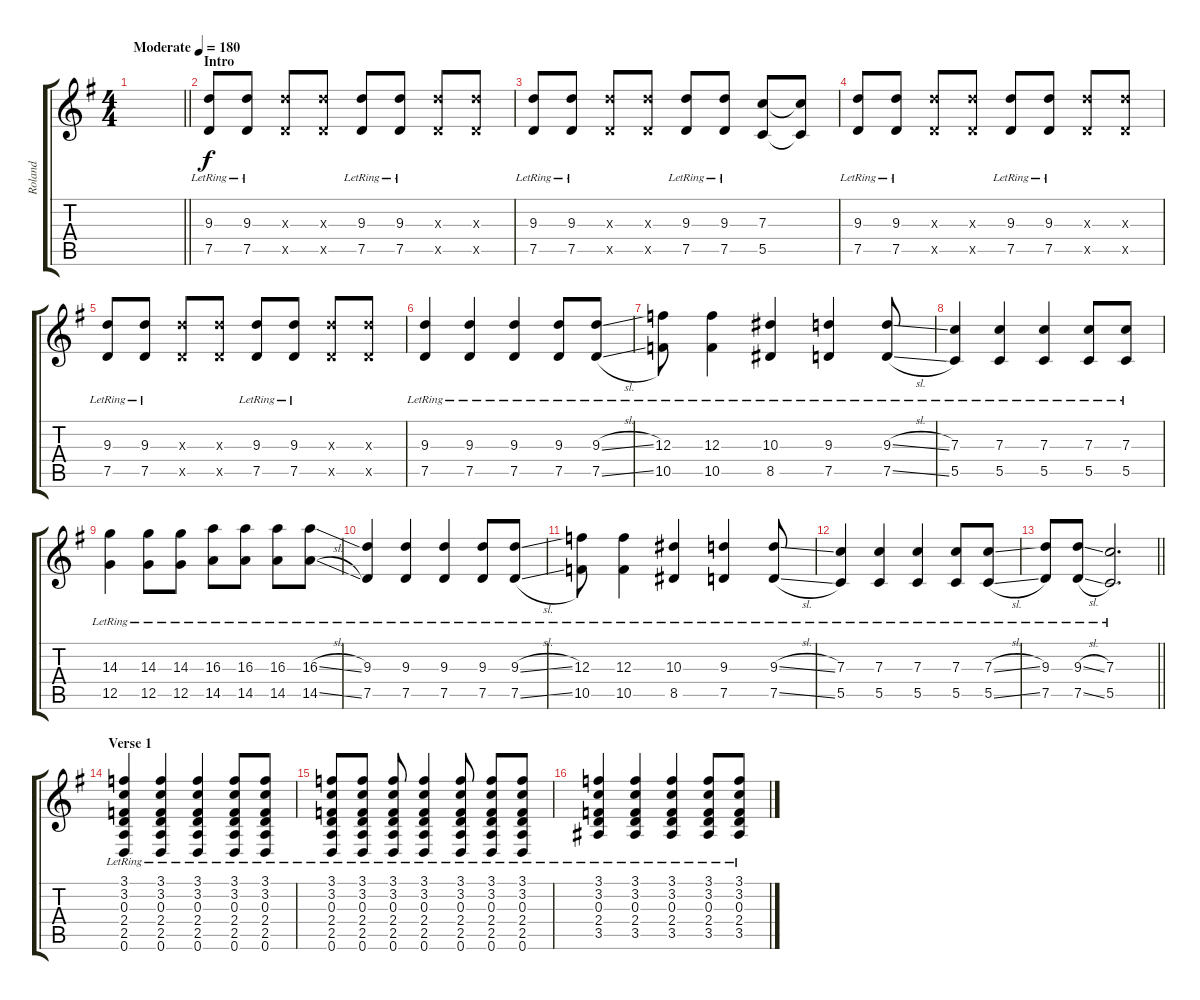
\track ("Roland" "Roland") {instrument acousticguitarsteel}
\staff {score tabs}
\tuning (D4 A3 F3 C3 G2 D2) {hide}
\ts (4 4)
\tempo (180 "Moderate")
\clef g2
\barLineRight lightlight
\ks eminor
|
\section ("" "Intro")
(9.3{lr} 7.5{lr}).8 (9.3{lr} 7.5{lr}).8 (9.3{x} 7.5{x}).8 (9.3{x} 7.5{x}).8 (9.3{lr} 7.5{lr}).8 (9.3{lr} 7.5{lr}).8 (9.3{x} 7.5{x}).8 (9.3{x} 7.5{x}).8 |
(9.3{lr} 7.5{lr}).8 (9.3{lr} 7.5{lr}).8 (9.3{x} 7.5{x}).8 (9.3{x} 7.5{x}).8 (9.3{lr} 7.5{lr}).8 (9.3{lr} 7.5{lr}).8 (7.3 5.5).8 (7.3{t} 5.5{t}).8 |
(9.3{lr} 7.5{lr}).8 (9.3{lr} 7.5{lr}).8 (9.3{x} 7.5{x}).8 (9.3{x} 7.5{x}).8 (9.3{lr} 7.5{lr}).8 (9.3{lr} 7.5{lr}).8 (9.3{x} 7.5{x}).8 (9.3{x} 7.5{x}).8 |
(9.3{lr} 7.5{lr}).8 (9.3{lr} 7.5{lr}).8 (9.3{x} 7.5{x}).8 (9.3{x} 7.5{x}).8 (9.3{lr} 7.5{lr}).8 (9.3{lr} 7.5{lr}).8 (9.3{x} 7.5{x}).8 (9.3{x} 7.5{x}).8 |
(9.3{lr} 7.5{lr}).4 (9.3{lr} 7.5{lr}).4 (9.3{lr} 7.5{lr}).4 (9.3{lr} 7.5{lr}).8 (9.3{sl lr} 7.5{sl lr}).8 |
(12.3{lr} 10.5{lr}).8 (12.3{lr} 10.5{lr}).4 (10.3{lr} 8.5{lr}).4 (9.3{lr} 7.5{lr}).4 (9.3{sl lr} 7.5{sl lr}).8 |
(7.3{lr} 5.5{lr}).4 (7.3{lr} 5.5{lr}).4 (7.3{lr} 5.5{lr}).4 (7.3{lr} 5.5{lr}).8 (7.3{lr} 5.5{lr}).8 |
(14.3{lr} 12.5{lr}).4 (14.3{lr} 12.5{lr}).8 (14.3{lr} 12.5{lr}).8 (16.3{lr} 14.5{lr}).8 (16.3{lr} 14.5{lr}).8 (16.3{lr} 14.5{lr}).8 (16.3{sl lr} 14.5{sl lr}).8 |
(9.3{lr} 7.5{lr}).4 (9.3{lr} 7.5{lr}).4 (9.3{lr} 7.5{lr}).4 (9.3{lr} 7.5{lr}).8 (9.3{sl lr} 7.5{sl lr}).8 |
(12.3{lr} 10.5{lr}).8 (12.3{lr} 10.5{lr}).4 (10.3{lr} 8.5{lr}).4 (9.3{lr} 7.5{lr}).4 (9.3{sl lr} 7.5{sl lr}).8 |
(7.3{lr} 5.5{lr}).4 (7.3{lr} 5.5{lr}).4 (7.3{lr} 5.5{lr}).4 (7.3{lr} 5.5{lr}).8 (7.3{sl lr} 5.5{sl lr}).8 |
\barLineRight lightlight
(9.3{lr} 7.5{lr}).8 (9.3{sl lr} 7.5{sl lr}).8 (7.3{lr} 5.5{lr}).2{d} |
\section ("" "Verse 1")
(3.1{lr} 3.2{lr} 0.3{lr} 2.4{lr} 2.5{lr} 0.6{lr}).4 (3.1{lr} 3.2{lr} 0.3{lr} 2.4{lr} 2.5{lr} 0.6{lr}).4 (3.1{lr} 3.2{lr} 0.3{lr} 2.4{lr} 2.5{lr} 0.6{lr}).4 (3.1{lr} 3.2{lr} 0.3{lr} 2.4{lr} 2.5{lr} 0.6{lr}).8 (3.1{lr} 3.2{lr} 0.3{lr} 2.4{lr} 2.5{lr} 0.6{lr}).8 |
(3.1{lr} 3.2{lr} 0.3{lr} 2.4{lr} 2.5{lr} 0.6{lr}).8 (3.1{lr} 3.2{lr} 0.3{lr} 2.4{lr} 2.5{lr} 0.6{lr}).8 (3.1{lr} 3.2{lr} 0.3{lr} 2.4{lr} 2.5{lr} 0.6{lr}).8 (3.1{lr} 3.2{lr} 0.3{lr} 2.4{lr} 2.5{lr} 0.6{lr}).4 (3.1{lr} 3.2{lr} 0.3{lr} 2.4{lr} 2.5{lr} 0.6{lr}).8 (3.1{lr} 3.2{lr} 0.3{lr} 2.4{lr} 2.5{lr} 0.6{lr}).8 (3.1{lr} 3.2{lr} 0.3{lr} 2.4{lr} 2.5{lr} 0.6{lr}).8 |
(3.1{lr} 3.2{lr} 0.3{lr} 2.4{lr} 3.5{lr}).4 (3.1{lr} 3.2{lr} 0.3{lr} 2.4{lr} 3.5{lr}).4 (3.1{lr} 3.2{lr} 0.3{lr} 2.4{lr} 3.5{lr}).4 (3.1{lr} 3.2{lr} 0.3{lr} 2.4{lr} 3.5{lr}).8 (3.1{lr} 3.2{lr} 0.3{lr} 2.4{lr} 3.5{lr}).8
